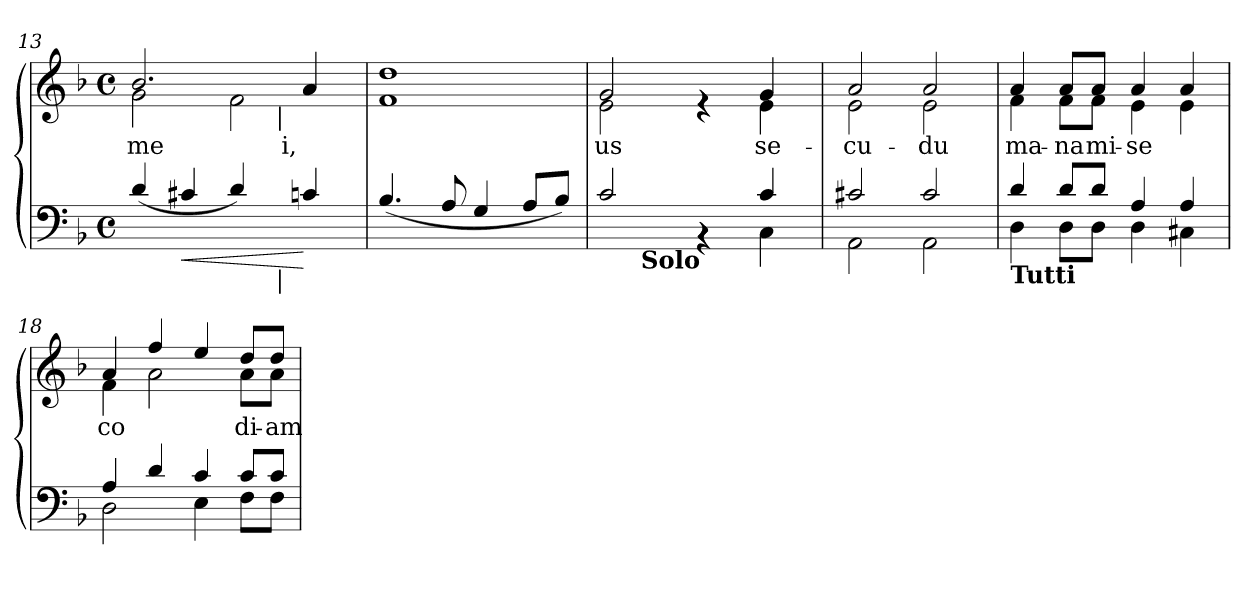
**kern	**dynam	**kern	**text
*part2	*part2	*part1	*part1
*staff2	*staff2	*staff1	*staff1
*clefF4	*	*clefG2	*
*k[b-]	*	*k[b-]	*
*F:	*	*F:	*
*M4/4	*	*M4/4	*
*met(c)	*	*met(c)	*
=13	=13	=13	=13
!	!	!	!LO:LY:b
*^	*	*^	*
*	*	*	*	*^	*
(<4d/	2ryy	.	2.b-/	2g\	2ryy	me
!	!	!LO:HP:b	!	!	!	!
4c#X/	.	<	.	.	.	.
4d/)	8ryy	.	.	2f\	8ryy	.
.	32ryy	.	.	.	32ryy	.
!	!	!	!	!	!LO:TX:b:t=|	!
!	!LO:TX:b:t=|	!	!	!	!	!
.	4ryy	.	.	.	4ryy	.
!	!	!	!	!	!	!LO:LY:b
4cn/	.	[	4a/	.	.	i,
.	16.ryy	.	.	.	16.ryy	.
=14	=14	=14	=14	=14	=14	=14
!	!	!	!	!	!	!LO:LY:b
*v	*v	*	*	*	*	*
*	*	*	*v	*v	*
(<4.B-/	.	1dd	1f	.
8A/	.	.	.	.
4G/	.	.	.	.
8A/L	.	.	.	.
8B-/J)	.	.	.	.
=15	=15	=15	=15	=15
*^	*	*	*	*
!	!	!	!	!	!LO:LY:b
*	*^	*	*	*	*
2ryy	2c/	8.ryy	.	2g/	2e\	-us
!	!	!LO:TX:b:B:t=Solo	!	!	!	!
.	.	2ryy	.	.	.	.
4rAA	4rAA	.	.	4rd	4rd	.
.	.	4ryy	.	.	.	.
!	!	!	!	!	!	!LO:LY:b
4C\	4c/	.	.	4g/	4e\	se-
.	.	16ryy	.	.	.	.
=16	=16	=16	=16	=16	=16	=16
!	!	!	!	!	!	!LO:LY:b
*	*v	*v	*	*	*	*
2AA\	2c#X/	.	2a/	2e\	-cu-
!	!	!	!	!	!LO:LY:b
2AA\	2c#/	.	2a/	2e\	-du
!!LO:LB:g=z	!!
=17	=17	=17	=17	=17	=17
!LO:TX:b:B:t=Tutti	!	!	!	!	!
!	!	!	!	!	!LO:LY:b
4D\	4d/	.	4a/	4f\	-ma-
!	!	!	!	!	!LO:LY:b
8D\L	8d/L	.	8a/L	8f\L	-na
!	!	!	!	!	!LO:LY:b
8D\J	8d/J	.	8a/J	8f\J	mi-
!	!	!	!	!	!LO:LY:b
4D\	4A/	.	4a/	4e\	-se
!	!	!	!	!	!LO:LY:b
4C#X\	4A/	.	4a/	4e\	.
=18	=18	=18	=18	=18	=18
!	!	!	!	!	!LO:LY:b
2D\	4A/	.	4a/	4f\	co
.	4d/	.	4ff/	2a\	.
4E\	4c/	.	4ee/	.	.
!	!	!	!	!	!LO:LY:b
8F\L	8c/L	.	8dd/L	8a\L	di-
!	!	!	!	!	!LO:LY:b
8F\J	8c/J	.	8dd/J	8a\J	am
*v	*v	*	*	*	*
*	*	*v	*v	*
=	=	=	=
*-	*-	*-	*-
